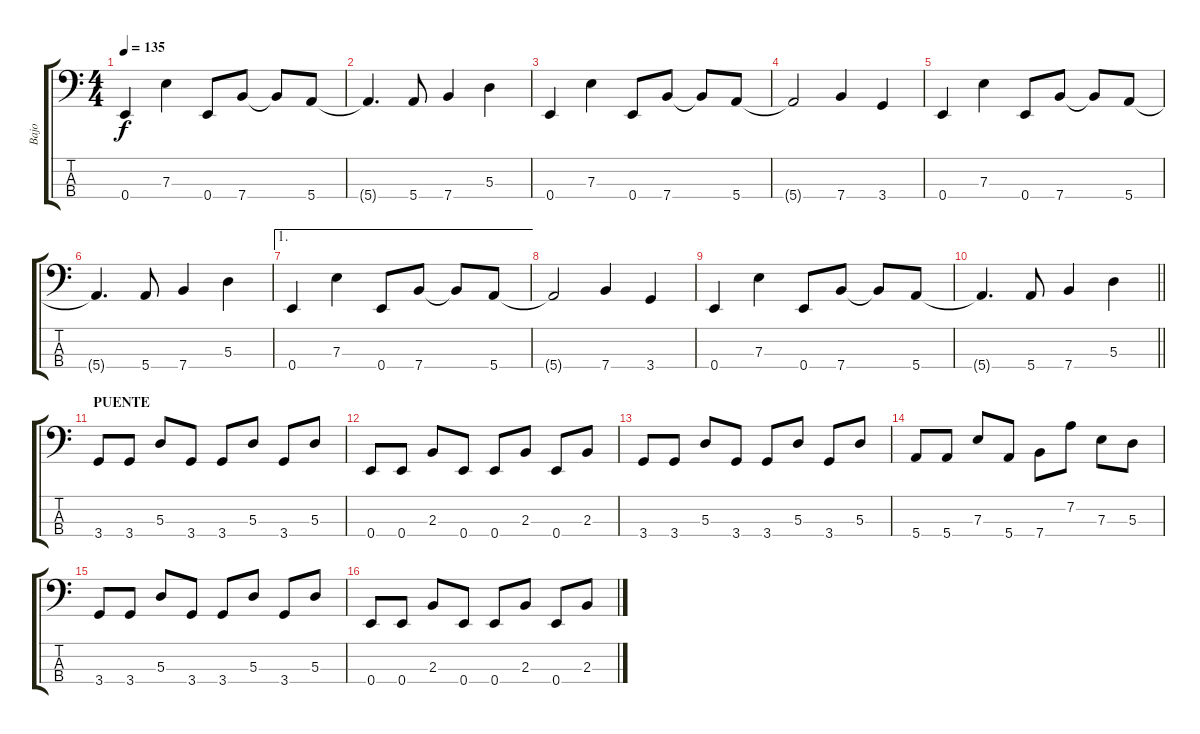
\track ("Bajo" "Bajo") {instrument electricbasspick}
\staff {score tabs}
\tuning (G2 D2 A1 E1) {hide}
\ts (4 4)
\tempo 135
\clef f4
\ks c
0.4.4{dy f} 7.3.4 0.4.8 7.4.8 7.4{t}.8 5.4.8 |
5.4{t}.4{d} 5.4.8 7.4.4 5.3.4 |
0.4.4 7.3.4 0.4.8 7.4.8 7.4{t}.8 5.4.8 |
5.4{t}.2 7.4.4 3.4.4 |
0.4.4 7.3.4 0.4.8 7.4.8 7.4{t}.8 5.4.8 |
5.4{t}.4{d} 5.4.8 7.4.4 5.3.4 |
\ae 1
0.4.4 7.3.4 0.4.8 7.4.8 7.4{t}.8 5.4.8 |
5.4{t}.2 7.4.4 3.4.4 |
0.4.4 7.3.4 0.4.8 7.4.8 7.4{t}.8 5.4.8 |
\barLineRight lightlight
5.4{t}.4{d} 5.4.8 7.4.4 5.3.4 |
\section ("" "PUENTE")
3.4.8 3.4.8 5.3.8 3.4.8 3.4.8 5.3.8 3.4.8 5.3.8 |
0.4.8 0.4.8 2.3.8 0.4.8 0.4.8 2.3.8 0.4.8 2.3.8 |
3.4.8 3.4.8 5.3.8 3.4.8 3.4.8 5.3.8 3.4.8 5.3.8 |
5.4.8 5.4.8 7.3.8 5.4.8 7.4.8 7.2.8 7.3.8 5.3.8 |
3.4.8 3.4.8 5.3.8 3.4.8 3.4.8 5.3.8 3.4.8 5.3.8 |
0.4.8 0.4.8 2.3.8 0.4.8 0.4.8 2.3.8 0.4.8 2.3.8
